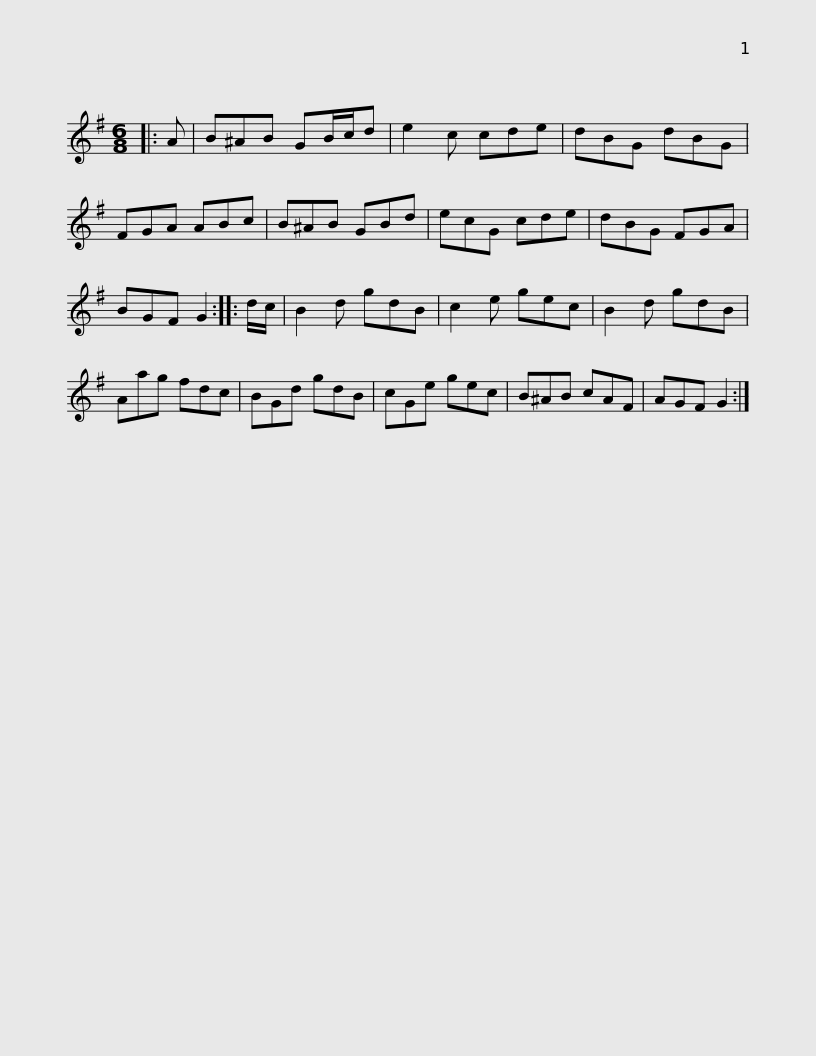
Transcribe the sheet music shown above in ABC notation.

X:1
L:1/8
M:6/8
I:linebreak $
K:G
V:1 treble
V:1
|: A | B^AB GB/c/d | e2 c cde | dBG dBG | FGA ABc | %5
 B^AB GBd | ecG cde |$ dBG FGA | BGF G2 :: d/c/ | %10
 B2 d gdB | c2 e gec | B2 d gdB | Aag fdc | BGd gdB |$ %15
 cGe gec | B^AB cAF | AGF G2 :| %18
